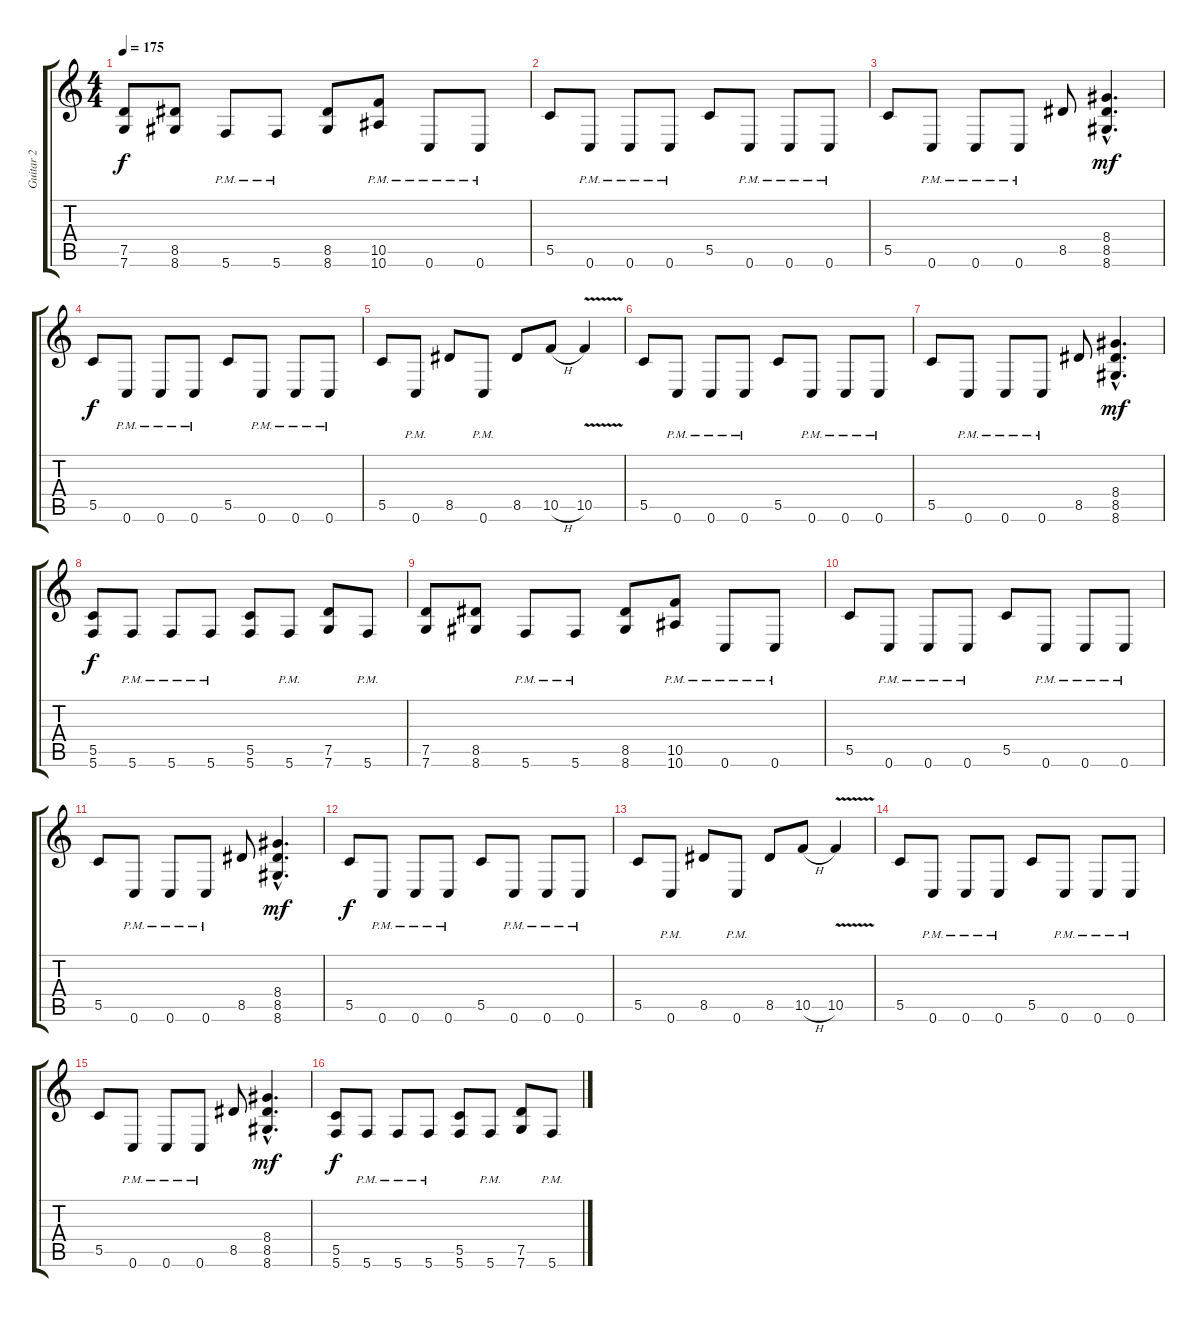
\track ("Guitar 2" "Guitar 2") {instrument distortionguitar}
\staff {score tabs}
\tuning (D4 A3 F3 C3 G2 C2) {hide}
\ts (4 4)
\tempo 175
\clef g2
\ks c
(7.5 7.6).8{dy f} (8.5 8.6).8 5.6{pm}.8 5.6{pm}.8 (8.5 8.6).8 (10.5 10.6{pm}).8 0.6{pm}.8 0.6{pm}.8 |
5.5.8 0.6{pm}.8 0.6{pm}.8 0.6{pm}.8 5.5.8 0.6{pm}.8 0.6{pm}.8 0.6{pm}.8 |
5.5.8 0.6{pm}.8 0.6{pm}.8 0.6{pm}.8 8.5.8 (8.4{hac} 8.5{hac} 8.6{hac}).4{d dy mf} |
5.5.8{dy f} 0.6{pm}.8 0.6{pm}.8 0.6{pm}.8 5.5.8 0.6{pm}.8 0.6{pm}.8 0.6{pm}.8 |
5.5.8 0.6{pm}.8 8.5.8 0.6{pm}.8 8.5.8 10.5{h}.8 10.5{v}.4 |
5.5.8 0.6{pm}.8 0.6{pm}.8 0.6{pm}.8 5.5.8 0.6{pm}.8 0.6{pm}.8 0.6{pm}.8 |
5.5.8 0.6{pm}.8 0.6{pm}.8 0.6{pm}.8 8.5.8 (8.4{hac} 8.5{hac} 8.6{hac}).4{d dy mf} |
(5.5 5.6).8{dy f} 5.6{pm}.8 5.6{pm}.8 5.6{pm}.8 (5.5 5.6).8 5.6{pm}.8 (7.5 7.6).8 5.6{pm}.8 |
(7.5 7.6).8 (8.5 8.6).8 5.6{pm}.8 5.6{pm}.8 (8.5 8.6).8 (10.5 10.6{pm}).8 0.6{pm}.8 0.6{pm}.8 |
5.5.8 0.6{pm}.8 0.6{pm}.8 0.6{pm}.8 5.5.8 0.6{pm}.8 0.6{pm}.8 0.6{pm}.8 |
5.5.8 0.6{pm}.8 0.6{pm}.8 0.6{pm}.8 8.5.8 (8.4{hac} 8.5{hac} 8.6{hac}).4{d dy mf} |
5.5.8{dy f} 0.6{pm}.8 0.6{pm}.8 0.6{pm}.8 5.5.8 0.6{pm}.8 0.6{pm}.8 0.6{pm}.8 |
5.5.8 0.6{pm}.8 8.5.8 0.6{pm}.8 8.5.8 10.5{h}.8 10.5{v}.4 |
5.5.8 0.6{pm}.8 0.6{pm}.8 0.6{pm}.8 5.5.8 0.6{pm}.8 0.6{pm}.8 0.6{pm}.8 |
5.5.8 0.6{pm}.8 0.6{pm}.8 0.6{pm}.8 8.5.8 (8.4{hac} 8.5{hac} 8.6{hac}).4{d dy mf} |
(5.5 5.6).8{dy f} 5.6{pm}.8 5.6{pm}.8 5.6{pm}.8 (5.5 5.6).8 5.6{pm}.8 (7.5 7.6).8 5.6{pm}.8
